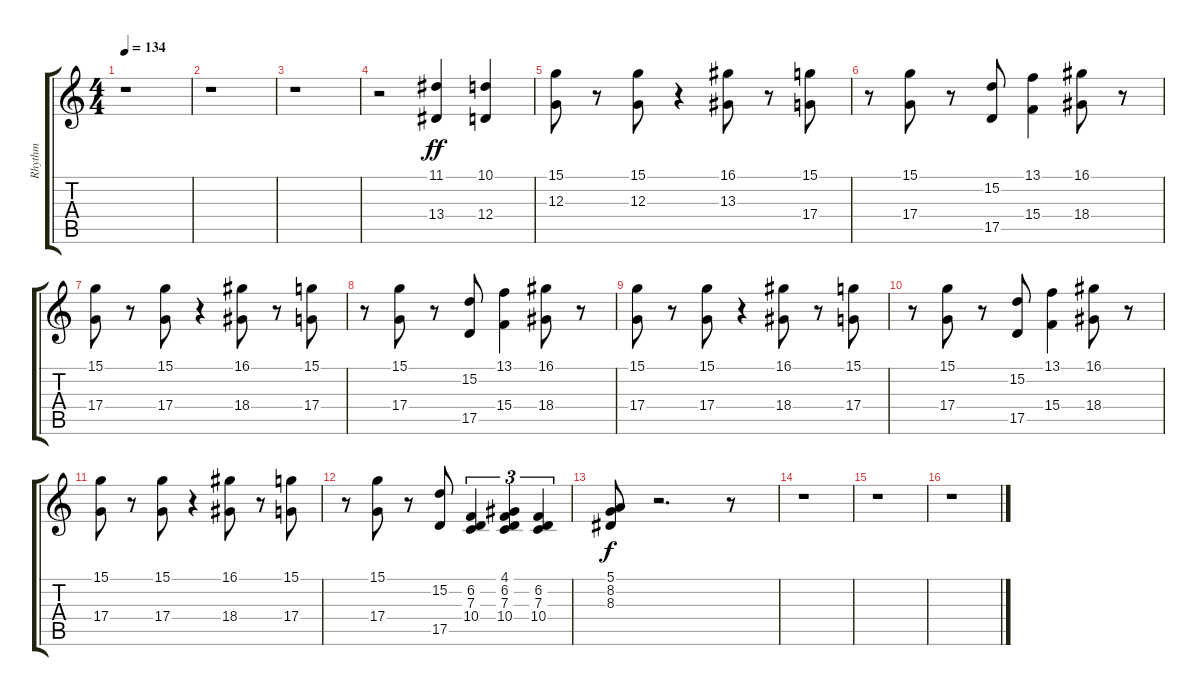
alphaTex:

\track ("Rhythm" "Rhythm") {instrument brasssection}
\staff {score tabs}
\tuning (E4 B3 G3 D3 A2 E2) {hide}
\ts (4 4)
\tempo 134
\clef g2
\ks c
r.1{dy fff} |
r.1 |
r.1 |
r.2 (11.1 13.4).4{dy ff} (10.1 12.4).4 |
(15.1 12.3).8 r.8 (15.1 12.3).8 r.4 (16.1 13.3).8 r.8 (15.1 17.4).8 |
r.8 (15.1 17.4).8 r.8 (15.2 17.5).8 (13.1 15.4).4 (16.1 18.4).8 r.8 |
(15.1 17.4).8 r.8 (15.1 17.4).8 r.4 (16.1 18.4).8 r.8 (15.1 17.4).8 |
r.8 (15.1 17.4).8 r.8 (15.2 17.5).8 (13.1 15.4).4 (16.1 18.4).8 r.8 |
(15.1 17.4).8 r.8 (15.1 17.4).8 r.4 (16.1 18.4).8 r.8 (15.1 17.4).8 |
r.8 (15.1 17.4).8 r.8 (15.2 17.5).8 (13.1 15.4).4 (16.1 18.4).8 r.8 |
(15.1 17.4).8 r.8 (15.1 17.4).8 r.4 (16.1 18.4).8 r.8 (15.1 17.4).8 |
r.8 (15.1 17.4).8 r.8 (15.2 17.5).8 (6.2 7.3 10.4).4{tu (3 2)} (4.1 6.2 7.3 10.4).4{tu (3 2)} (6.2 7.3 10.4).4{tu (3 2)} |
(5.1 8.2 8.3).8{dy f} r.2{d} r.8 |
r.1 |
r.1 |
r.1
